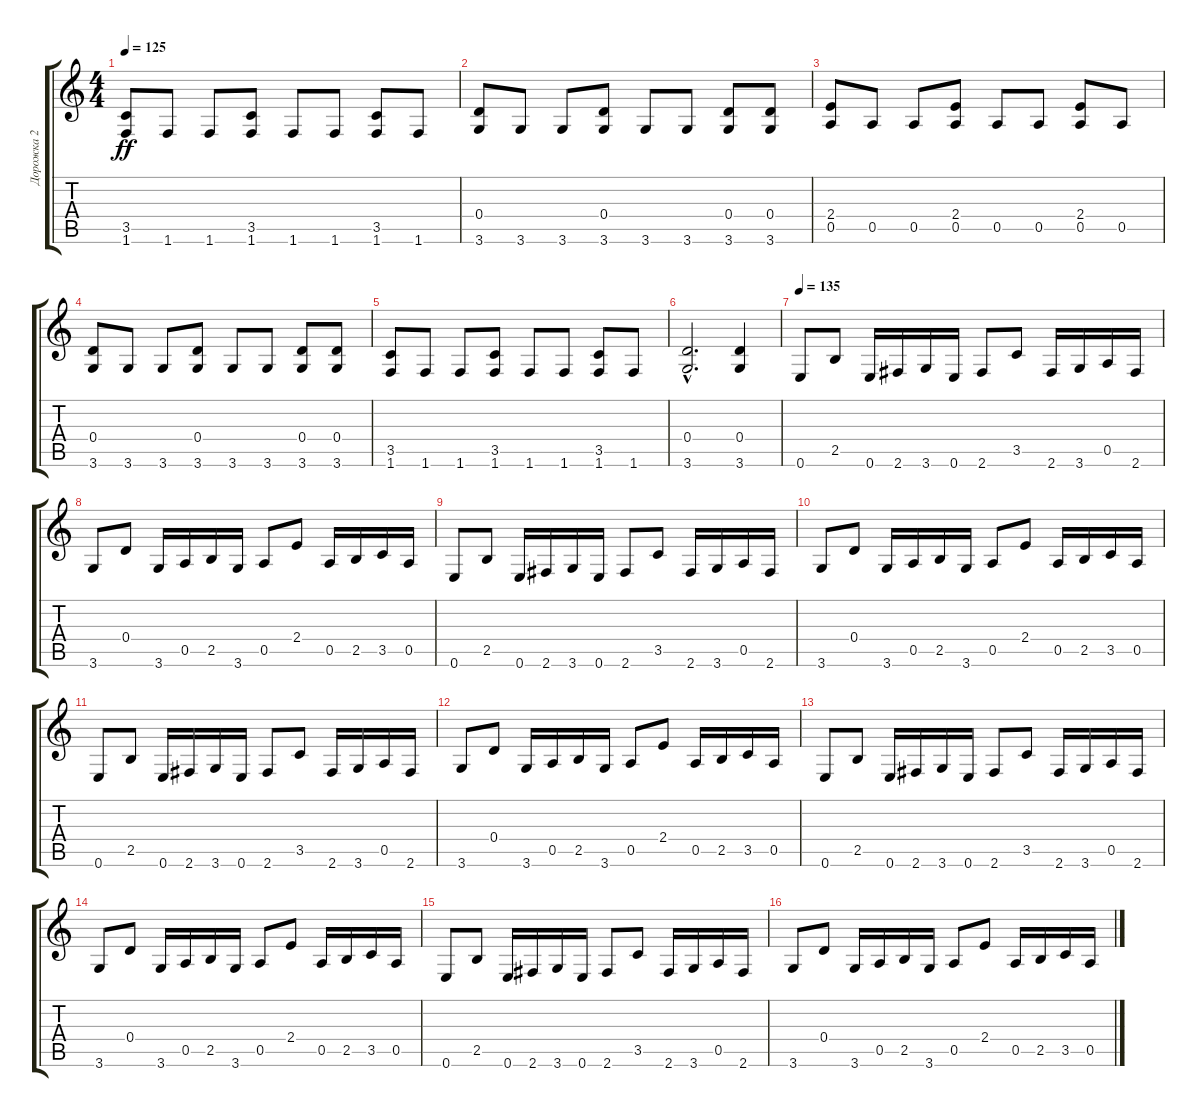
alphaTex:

\track ("Дорожка 2" "Дорожка 2") {instrument distortionguitar}
\staff {score tabs}
\tuning (E4 B3 G3 D3 A2 E2) {hide}
\ts (4 4)
\tempo 125
\clef g2
\ks c
(3.5 1.6).8{dy ff} 1.6.8 1.6.8 (3.5 1.6).8 1.6.8 1.6.8 (3.5 1.6).8 1.6.8 |
(0.4 3.6).8 3.6.8 3.6.8 (0.4 3.6).8 3.6.8 3.6.8 (0.4 3.6).8 (0.4 3.6).8 |
(2.4 0.5).8 0.5.8 0.5.8 (2.4 0.5).8 0.5.8 0.5.8 (2.4 0.5).8 0.5.8 |
(0.4 3.6).8 3.6.8 3.6.8 (0.4 3.6).8 3.6.8 3.6.8 (0.4 3.6).8 (0.4 3.6).8 |
(3.5 1.6).8 1.6.8 1.6.8 (3.5 1.6).8 1.6.8 1.6.8 (3.5 1.6).8 1.6.8 |
(0.4{hac} 3.6{hac}).2{d} (0.4 3.6).4 |
\tempo 135
0.6.8 2.5.8 0.6.16 2.6.16 3.6.16 0.6.16 2.6.8 3.5.8 2.6.16 3.6.16 0.5.16 2.6.16 |
3.6.8 0.4.8 3.6.16 0.5.16 2.5.16 3.6.16 0.5.8 2.4.8 0.5.16 2.5.16 3.5.16 0.5.16 |
0.6.8 2.5.8 0.6.16 2.6.16 3.6.16 0.6.16 2.6.8 3.5.8 2.6.16 3.6.16 0.5.16 2.6.16 |
3.6.8 0.4.8 3.6.16 0.5.16 2.5.16 3.6.16 0.5.8 2.4.8 0.5.16 2.5.16 3.5.16 0.5.16 |
0.6.8 2.5.8 0.6.16 2.6.16 3.6.16 0.6.16 2.6.8 3.5.8 2.6.16 3.6.16 0.5.16 2.6.16 |
3.6.8 0.4.8 3.6.16 0.5.16 2.5.16 3.6.16 0.5.8 2.4.8 0.5.16 2.5.16 3.5.16 0.5.16 |
0.6.8 2.5.8 0.6.16 2.6.16 3.6.16 0.6.16 2.6.8 3.5.8 2.6.16 3.6.16 0.5.16 2.6.16 |
3.6.8 0.4.8 3.6.16 0.5.16 2.5.16 3.6.16 0.5.8 2.4.8 0.5.16 2.5.16 3.5.16 0.5.16 |
0.6.8 2.5.8 0.6.16 2.6.16 3.6.16 0.6.16 2.6.8 3.5.8 2.6.16 3.6.16 0.5.16 2.6.16 |
3.6.8 0.4.8 3.6.16 0.5.16 2.5.16 3.6.16 0.5.8 2.4.8 0.5.16 2.5.16 3.5.16 0.5.16
